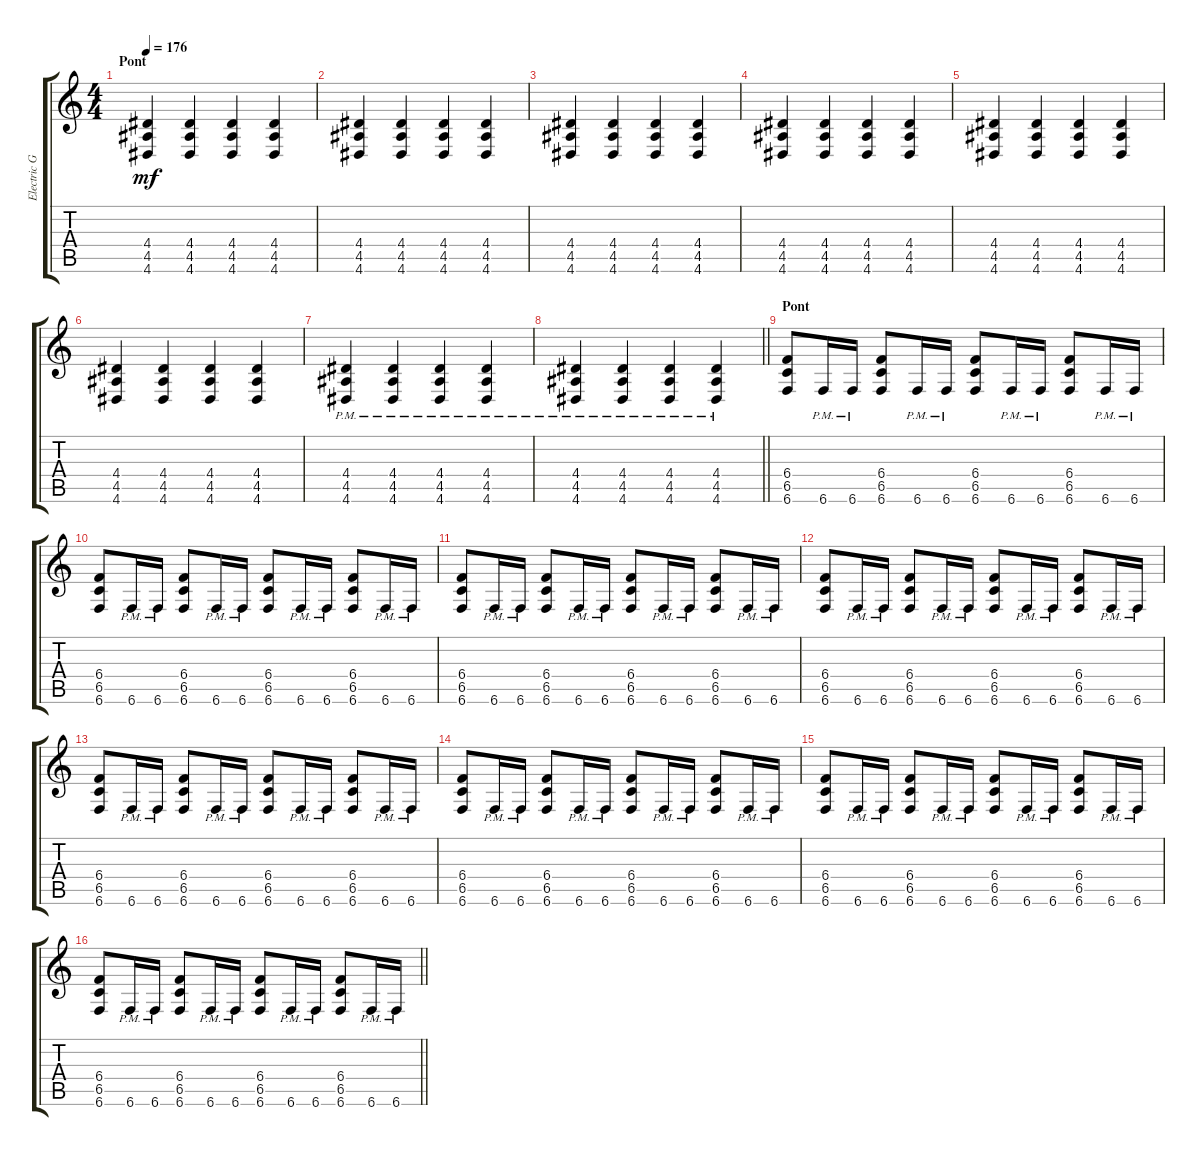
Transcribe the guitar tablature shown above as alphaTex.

\track ("Electric Guitar" "Electric G") {instrument distortionguitar}
\staff {score tabs}
\tuning (Eb4 B3 Gb3 B2 Gb2 B1) {hide}
\ts (4 4)
\section ("" "Pont")
\tempo 176
\clef g2
\ks c
(4.4 4.5 4.6).4{dy mf} (4.4 4.5 4.6).4 (4.4 4.5 4.6).4 (4.4 4.5 4.6).4 |
(4.4 4.5 4.6).4 (4.4 4.5 4.6).4 (4.4 4.5 4.6).4 (4.4 4.5 4.6).4 |
(4.4 4.5 4.6).4 (4.4 4.5 4.6).4 (4.4 4.5 4.6).4 (4.4 4.5 4.6).4 |
(4.4 4.5 4.6).4 (4.4 4.5 4.6).4 (4.4 4.5 4.6).4 (4.4 4.5 4.6).4 |
(4.4 4.5 4.6).4 (4.4 4.5 4.6).4 (4.4 4.5 4.6).4 (4.4 4.5 4.6).4 |
(4.4 4.5 4.6).4 (4.4 4.5 4.6).4 (4.4 4.5 4.6).4 (4.4 4.5 4.6).4 |
(4.4{pm} 4.5{pm} 4.6{pm}).4 (4.4{pm} 4.5{pm} 4.6{pm}).4 (4.4{pm} 4.5{pm} 4.6{pm}).4 (4.4{pm} 4.5{pm} 4.6{pm}).4 |
\barLineRight lightlight
(4.4{pm} 4.5{pm} 4.6{pm}).4 (4.4{pm} 4.5{pm} 4.6{pm}).4 (4.4{pm} 4.5{pm} 4.6{pm}).4 (4.4{pm} 4.5{pm} 4.6{pm}).4 |
\section ("" "Pont")
(6.4 6.5 6.6).8 6.6{pm}.16 6.6{pm}.16 (6.4 6.5 6.6).8 6.6{pm}.16 6.6{pm}.16 (6.4 6.5 6.6).8 6.6{pm}.16 6.6{pm}.16 (6.4 6.5 6.6).8 6.6{pm}.16 6.6{pm}.16 |
(6.4 6.5 6.6).8 6.6{pm}.16 6.6{pm}.16 (6.4 6.5 6.6).8 6.6{pm}.16 6.6{pm}.16 (6.4 6.5 6.6).8 6.6{pm}.16 6.6{pm}.16 (6.4 6.5 6.6).8 6.6{pm}.16 6.6{pm}.16 |
(6.4 6.5 6.6).8 6.6{pm}.16 6.6{pm}.16 (6.4 6.5 6.6).8 6.6{pm}.16 6.6{pm}.16 (6.4 6.5 6.6).8 6.6{pm}.16 6.6{pm}.16 (6.4 6.5 6.6).8 6.6{pm}.16 6.6{pm}.16 |
(6.4 6.5 6.6).8 6.6{pm}.16 6.6{pm}.16 (6.4 6.5 6.6).8 6.6{pm}.16 6.6{pm}.16 (6.4 6.5 6.6).8 6.6{pm}.16 6.6{pm}.16 (6.4 6.5 6.6).8 6.6{pm}.16 6.6{pm}.16 |
(6.4 6.5 6.6).8 6.6{pm}.16 6.6{pm}.16 (6.4 6.5 6.6).8 6.6{pm}.16 6.6{pm}.16 (6.4 6.5 6.6).8 6.6{pm}.16 6.6{pm}.16 (6.4 6.5 6.6).8 6.6{pm}.16 6.6{pm}.16 |
(6.4 6.5 6.6).8 6.6{pm}.16 6.6{pm}.16 (6.4 6.5 6.6).8 6.6{pm}.16 6.6{pm}.16 (6.4 6.5 6.6).8 6.6{pm}.16 6.6{pm}.16 (6.4 6.5 6.6).8 6.6{pm}.16 6.6{pm}.16 |
(6.4 6.5 6.6).8 6.6{pm}.16 6.6{pm}.16 (6.4 6.5 6.6).8 6.6{pm}.16 6.6{pm}.16 (6.4 6.5 6.6).8 6.6{pm}.16 6.6{pm}.16 (6.4 6.5 6.6).8 6.6{pm}.16 6.6{pm}.16 |
\barLineRight lightlight
(6.4 6.5 6.6).8 6.6{pm}.16 6.6{pm}.16 (6.4 6.5 6.6).8 6.6{pm}.16 6.6{pm}.16 (6.4 6.5 6.6).8 6.6{pm}.16 6.6{pm}.16 (6.4 6.5 6.6).8 6.6{pm}.16 6.6{pm}.16
